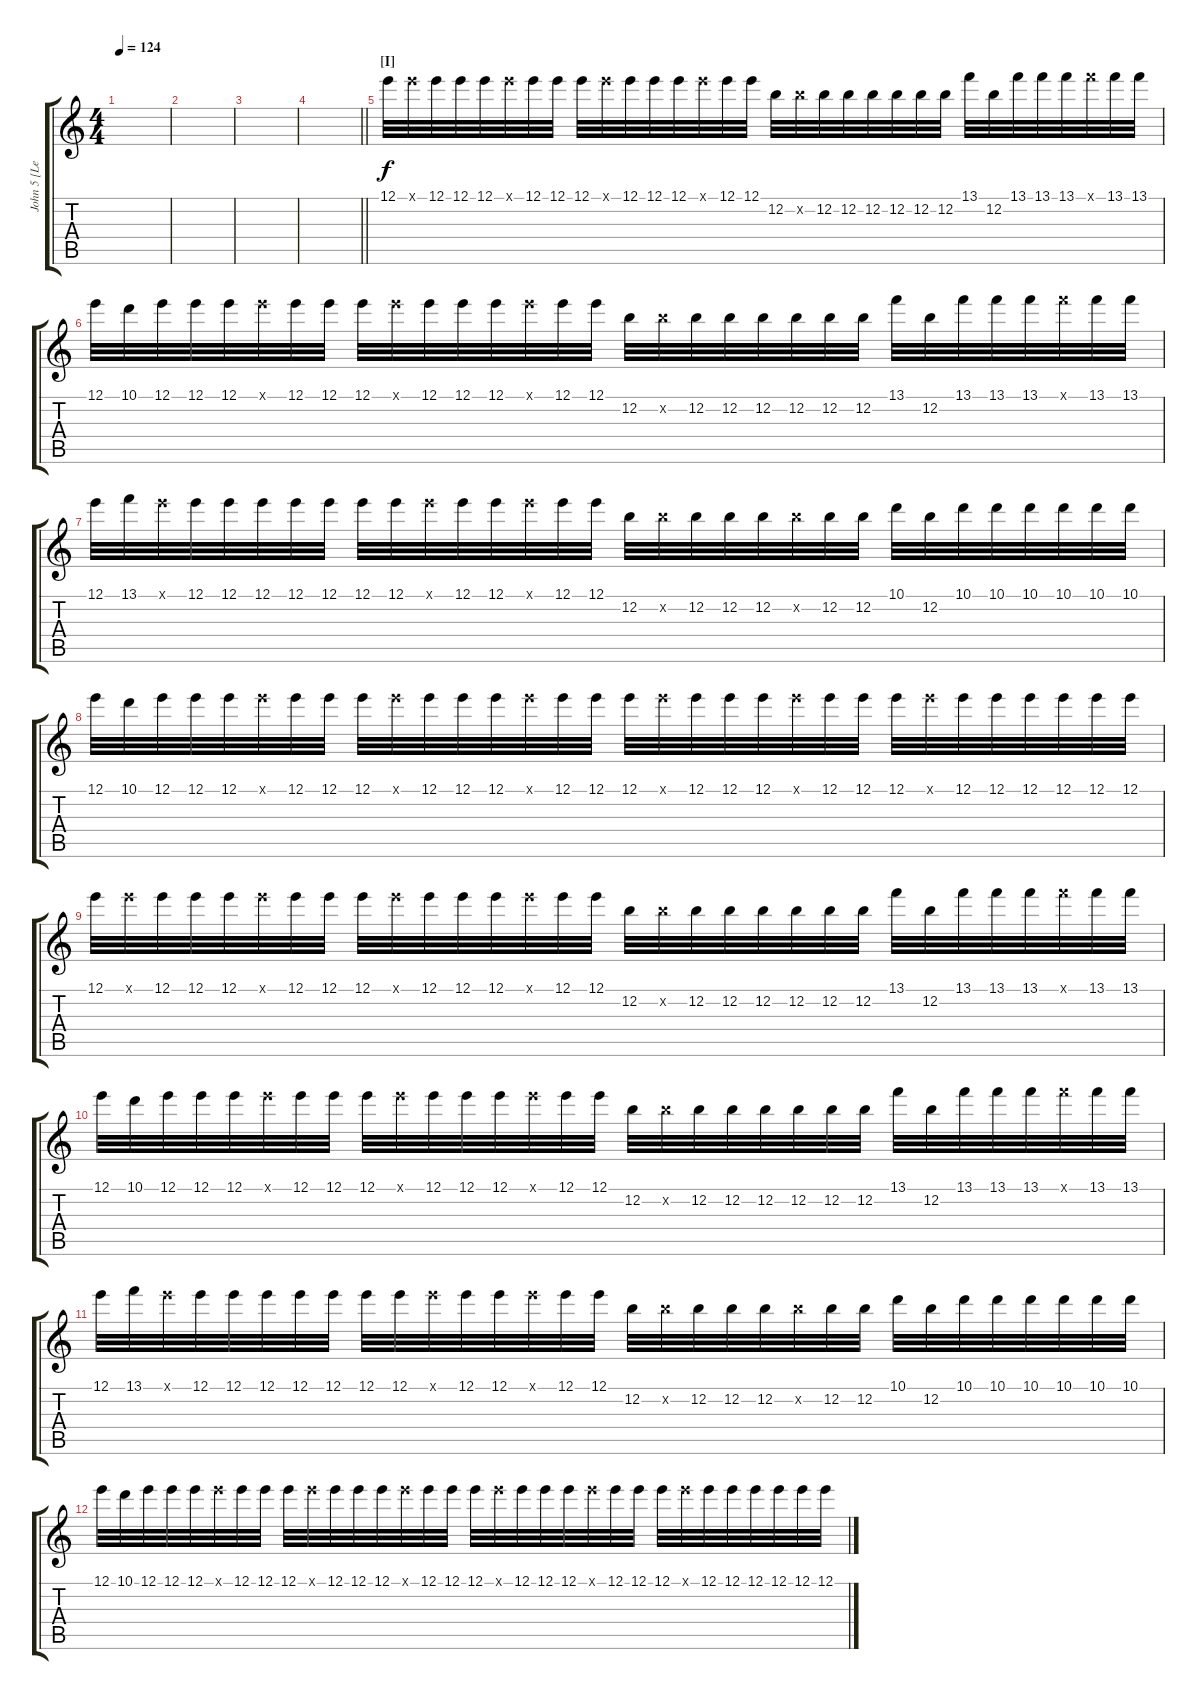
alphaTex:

\track ("John 5 [Lead]" "John 5 [Le") {instrument distortionguitar}
\staff {score tabs}
\tuning (E4 B3 G3 D3 A2 E2) {hide}
\ts (4 4)
\tempo 124
\clef g2
\ks c
|
|
|
\barLineRight lightlight
|
\section ("" "[I]")
12.1.32 12.1{x}.32 12.1.32 12.1.32 12.1.32 12.1{x}.32 12.1.32 12.1.32 12.1.32 12.1{x}.32 12.1.32 12.1.32 12.1.32 12.1{x}.32 12.1.32 12.1.32 12.2.32 12.2{x}.32 12.2.32 12.2.32 12.2.32 12.2.32 12.2.32 12.2.32 13.1.32 12.2.32 13.1.32 13.1.32 13.1.32 13.1{x}.32 13.1.32 13.1.32 |
12.1.32 10.1.32 12.1.32 12.1.32 12.1.32 12.1{x}.32 12.1.32 12.1.32 12.1.32 12.1{x}.32 12.1.32 12.1.32 12.1.32 12.1{x}.32 12.1.32 12.1.32 12.2.32 12.2{x}.32 12.2.32 12.2.32 12.2.32 12.2.32 12.2.32 12.2.32 13.1.32 12.2.32 13.1.32 13.1.32 13.1.32 13.1{x}.32 13.1.32 13.1.32 |
12.1.32 13.1.32 12.1{x}.32 12.1.32 12.1.32 12.1.32 12.1.32 12.1.32 12.1.32 12.1.32 12.1{x}.32 12.1.32 12.1.32 12.1{x}.32 12.1.32 12.1.32 12.2.32 12.2{x}.32 12.2.32 12.2.32 12.2.32 12.2{x}.32 12.2.32 12.2.32 10.1.32 12.2.32 10.1.32 10.1.32 10.1.32 10.1.32 10.1.32 10.1.32 |
12.1.32 10.1.32 12.1.32 12.1.32 12.1.32 12.1{x}.32 12.1.32 12.1.32 12.1.32 12.1{x}.32 12.1.32 12.1.32 12.1.32 12.1{x}.32 12.1.32 12.1.32 12.1.32 12.1{x}.32 12.1.32 12.1.32 12.1.32 12.1{x}.32 12.1.32 12.1.32 12.1.32 12.1{x}.32 12.1.32 12.1.32 12.1.32 12.1.32 12.1.32 12.1.32 |
12.1.32 12.1{x}.32 12.1.32 12.1.32 12.1.32 12.1{x}.32 12.1.32 12.1.32 12.1.32 12.1{x}.32 12.1.32 12.1.32 12.1.32 12.1{x}.32 12.1.32 12.1.32 12.2.32 12.2{x}.32 12.2.32 12.2.32 12.2.32 12.2.32 12.2.32 12.2.32 13.1.32 12.2.32 13.1.32 13.1.32 13.1.32 13.1{x}.32 13.1.32 13.1.32 |
12.1.32{volume 0} 10.1.32 12.1.32 12.1.32 12.1.32 12.1{x}.32 12.1.32 12.1.32 12.1.32 12.1{x}.32 12.1.32 12.1.32 12.1.32 12.1{x}.32 12.1.32 12.1.32 12.2.32 12.2{x}.32 12.2.32 12.2.32 12.2.32 12.2.32 12.2.32 12.2.32 13.1.32 12.2.32 13.1.32 13.1.32 13.1.32 13.1{x}.32 13.1.32 13.1.32 |
12.1.32 13.1.32 12.1{x}.32 12.1.32 12.1.32 12.1.32 12.1.32 12.1.32 12.1.32 12.1.32 12.1{x}.32 12.1.32 12.1.32 12.1{x}.32 12.1.32 12.1.32 12.2.32 12.2{x}.32 12.2.32 12.2.32 12.2.32 12.2{x}.32 12.2.32 12.2.32 10.1.32 12.2.32 10.1.32 10.1.32 10.1.32 10.1.32 10.1.32 10.1.32 |
12.1.32 10.1.32 12.1.32 12.1.32 12.1.32 12.1{x}.32 12.1.32 12.1.32 12.1.32 12.1{x}.32 12.1.32 12.1.32 12.1.32 12.1{x}.32 12.1.32 12.1.32 12.1.32 12.1{x}.32 12.1.32 12.1.32 12.1.32 12.1{x}.32 12.1.32 12.1.32 12.1.32 12.1{x}.32 12.1.32 12.1.32 12.1.32 12.1.32 12.1.32 12.1.32
